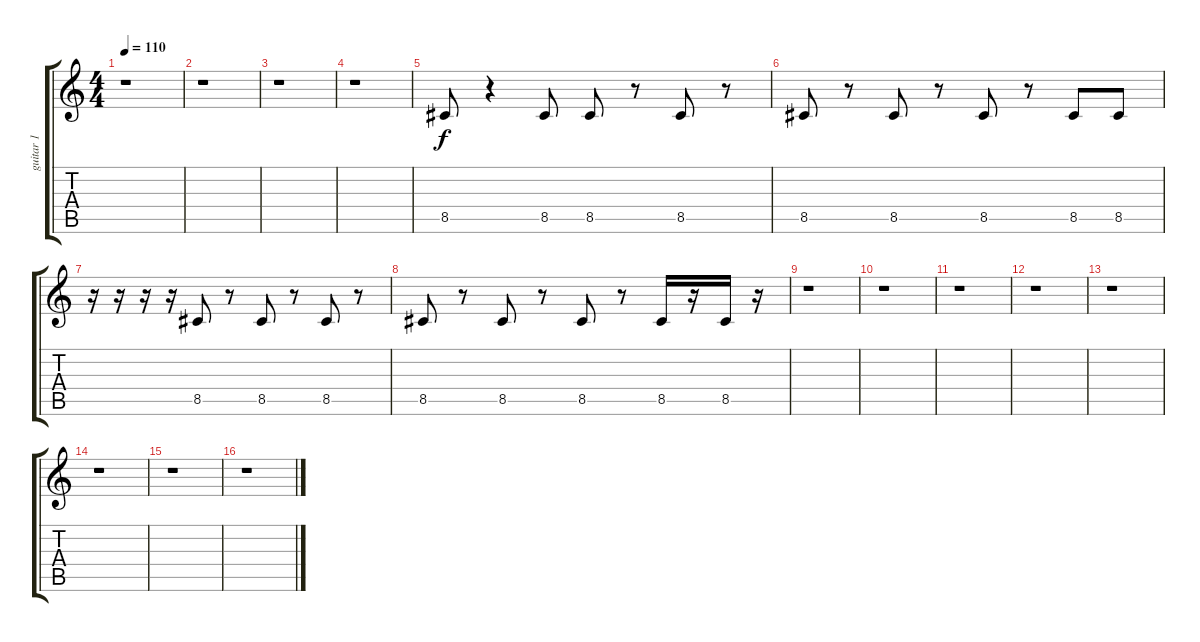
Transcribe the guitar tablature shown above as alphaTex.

\track ("guitar 1" "guitar 1") {instrument distortionguitar}
\staff {score tabs}
\tuning (C4 G3 Eb3 Bb2 F2 C2) {hide}
\ts (4 4)
\tempo 110
\clef g2
\ks c
r.1{dy f} |
r.1 |
r.1 |
r.1 |
8.5.8{volume 12} r.4 8.5.8 8.5.8 r.8 8.5.8 r.8 |
8.5.8 r.8 8.5.8 r.8 8.5.8 r.8 8.5.8 8.5.8 |
r.16 r.16 r.16 r.16 8.5.8 r.8 8.5.8 r.8 8.5.8 r.8 |
8.5.8 r.8 8.5.8 r.8 8.5.8 r.8 8.5.16 r.16 8.5.16 r.16 |
r.1 |
r.1 |
r.1 |
r.1 |
r.1 |
r.1 |
r.1 |
r.1
